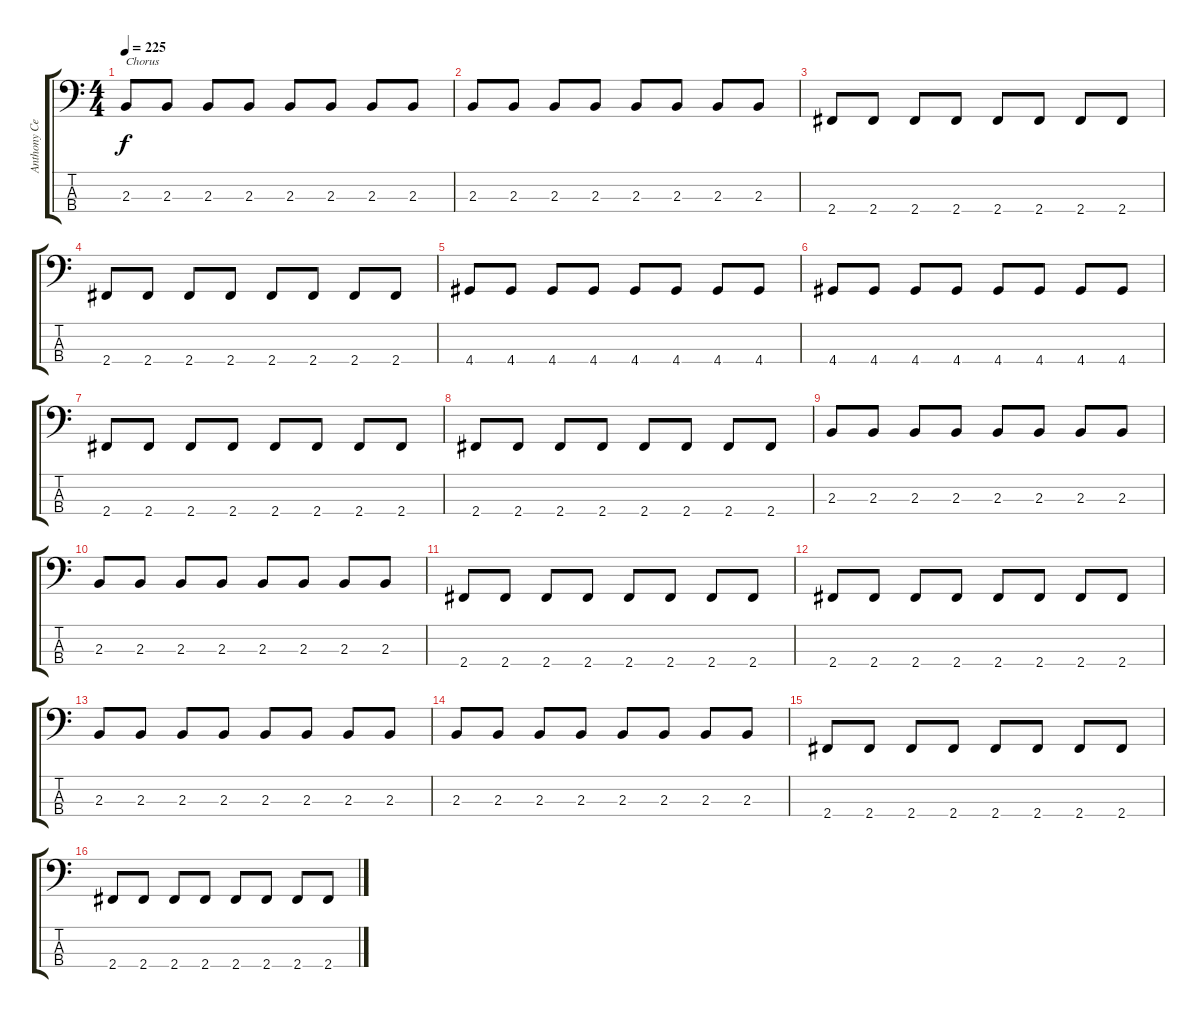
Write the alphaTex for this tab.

\track ("Anthony Celestino (Bass)" "Anthony Ce") {instrument electricbassfinger}
\staff {score tabs}
\tuning (G2 D2 A1 E1) {hide}
\ts (4 4)
\tempo 225
\clef f4
\ks c
2.3.8{txt "Chorus" dy f} 2.3.8 2.3.8 2.3.8 2.3.8 2.3.8 2.3.8 2.3.8 |
2.3.8 2.3.8 2.3.8 2.3.8 2.3.8 2.3.8 2.3.8 2.3.8 |
2.4.8 2.4.8 2.4.8 2.4.8 2.4.8 2.4.8 2.4.8 2.4.8 |
2.4.8 2.4.8 2.4.8 2.4.8 2.4.8 2.4.8 2.4.8 2.4.8 |
4.4.8 4.4.8 4.4.8 4.4.8 4.4.8 4.4.8 4.4.8 4.4.8 |
4.4.8 4.4.8 4.4.8 4.4.8 4.4.8 4.4.8 4.4.8 4.4.8 |
2.4.8 2.4.8 2.4.8 2.4.8 2.4.8 2.4.8 2.4.8 2.4.8 |
2.4.8 2.4.8 2.4.8 2.4.8 2.4.8 2.4.8 2.4.8 2.4.8 |
2.3.8 2.3.8 2.3.8 2.3.8 2.3.8 2.3.8 2.3.8 2.3.8 |
2.3.8 2.3.8 2.3.8 2.3.8 2.3.8 2.3.8 2.3.8 2.3.8 |
2.4.8 2.4.8 2.4.8 2.4.8 2.4.8 2.4.8 2.4.8 2.4.8 |
2.4.8 2.4.8 2.4.8 2.4.8 2.4.8 2.4.8 2.4.8 2.4.8 |
2.3.8 2.3.8 2.3.8 2.3.8 2.3.8 2.3.8 2.3.8 2.3.8 |
2.3.8 2.3.8 2.3.8 2.3.8 2.3.8 2.3.8 2.3.8 2.3.8 |
2.4.8 2.4.8 2.4.8 2.4.8 2.4.8 2.4.8 2.4.8 2.4.8 |
2.4.8 2.4.8 2.4.8 2.4.8 2.4.8 2.4.8 2.4.8 2.4.8
